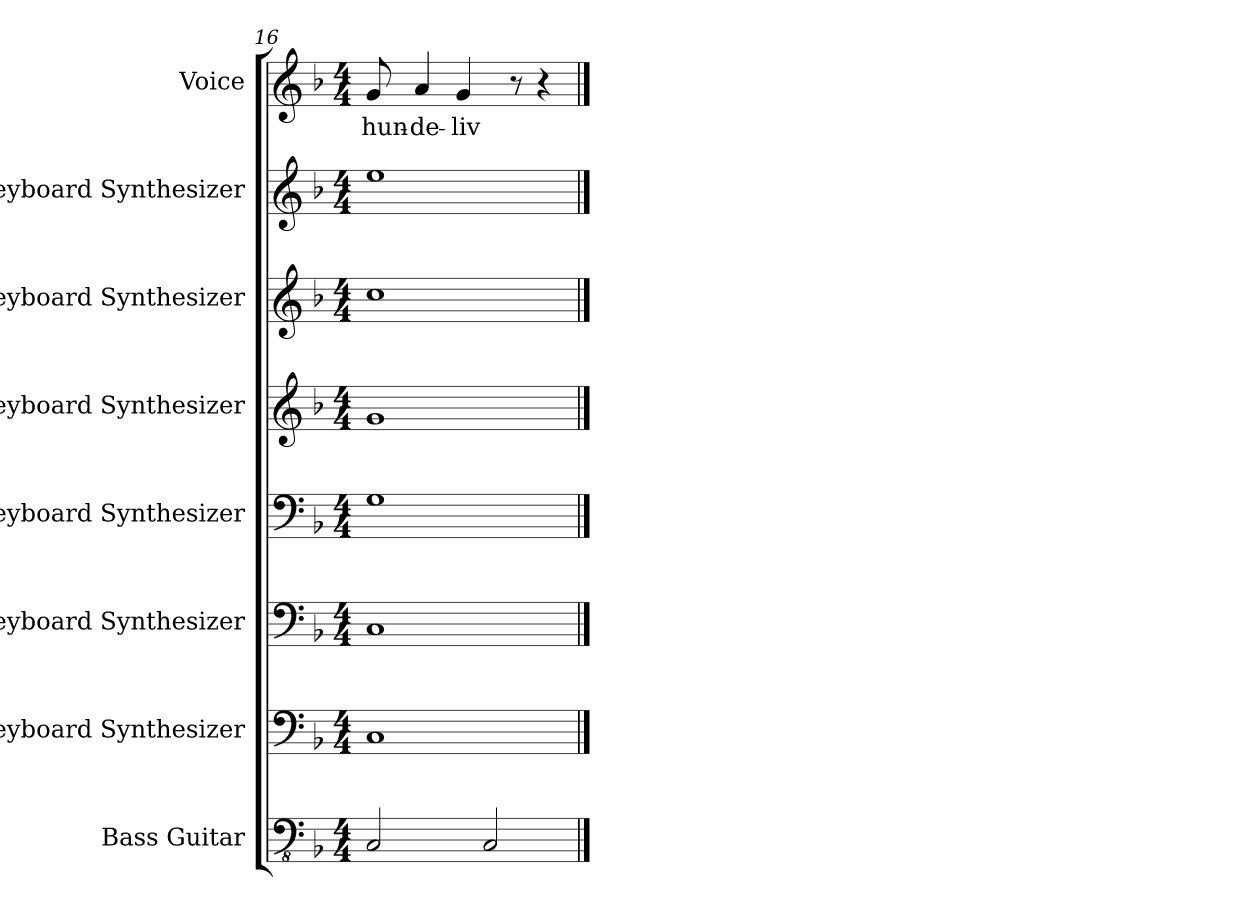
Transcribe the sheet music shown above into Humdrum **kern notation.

**kern	**kern	**kern	**kern	**kern	**kern	**kern	**kern	**text
*part8	*part7	*part6	*part5	*part4	*part3	*part2	*part1	*part1
*staff8	*staff7	*staff6	*staff5	*staff4	*staff3	*staff2	*staff1	*staff1
*I"Bass Guitar	*I"Keyboard Synthesizer	*I"Keyboard Synthesizer	*I"Keyboard Synthesizer	*I"Keyboard Synthesizer	*I"Keyboard Synthesizer	*I"Keyboard Synthesizer	*I"Voice	*
*I'B. Guit.	*I'Synth.	*I'Synth.	*I'Synth.	*I'Synth.	*I'Synth.	*I'Synth.	*I'Vo.	*
*clefFv4	*clefF4	*clefF4	*clefF4	*clefG2	*clefG2	*clefG2	*clefG2	*
*k[b-]	*k[b-]	*k[b-]	*k[b-]	*k[b-]	*k[b-]	*k[b-]	*k[b-]	*
*M4/4	*M4/4	*M4/4	*M4/4	*M4/4	*M4/4	*M4/4	*M4/4	*
=16	=16	=16	=16	=16	=16	=16	=16	=16
!	!	!	!	!	!	!	!	!LO:LY:b
2CC/	1C	1C	1G	1g	1cc	1ee	8g/	hun-
!	!	!	!	!	!	!	!	!LO:LY:b
.	.	.	.	.	.	.	4a/	-de-
!	!	!	!	!	!	!	!	!LO:LY:b
.	.	.	.	.	.	.	4g/	-liv
2CC/	.	.	.	.	.	.	.	.
.	.	.	.	.	.	.	8r	.
.	.	.	.	.	.	.	4r	.
==	==	==	==	==	==	==	==	==
*-	*-	*-	*-	*-	*-	*-	*-	*-
